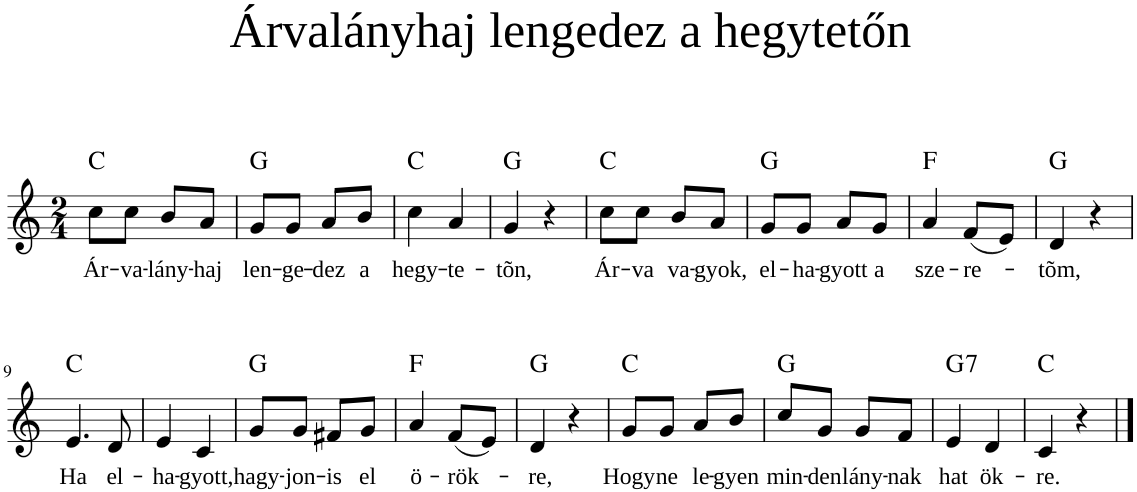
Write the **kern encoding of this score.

**kern	**text	**harte
*part1	*part1	*part1
*staff1	*staff1	*
*I"Piano	*	*
*I'Pno	*	*
*clefG2	*	*
*k[]	*	*
*M2/4	*	*
=1	=1	=1
!	!LO:LY:b	!
8cc\L	Ár-	C:maj
!	!LO:LY:b	!
8cc\J	-va-	.
!	!LO:LY:b	!
8b/L	-lány-	.
!	!LO:LY:b	!
8a/J	-haj	.
=2	=2	=2
!	!LO:LY:b	!
8g/L	len-	G:maj
!	!LO:LY:b	!
8g/J	-ge-	.
!	!LO:LY:b	!
8a/L	-dez	.
!	!LO:LY:b	!
8b/J	a	.
=3	=3	=3
!	!LO:LY:b	!
4cc\	hegy-	C:maj
!	!LO:LY:b	!
4a/	-te-	.
=4	=4	=4
!	!LO:LY:b	!
4g/	-tõn,	G:maj
4r	.	.
=5	=5	=5
!	!LO:LY:b	!
8cc\L	Ár-	C:maj
!	!LO:LY:b	!
8cc\J	-va	.
!	!LO:LY:b	!
8b/L	va-	.
!	!LO:LY:b	!
8a/J	-gyok,	.
=6	=6	=6
!	!LO:LY:b	!
8g/L	el-	G:maj
!	!LO:LY:b	!
8g/J	-ha-	.
!	!LO:LY:b	!
8a/L	-gyott	.
!	!LO:LY:b	!
8g/J	a	.
=7	=7	=7
!	!LO:LY:b	!
4a/	sze-	F:maj
!	!LO:LY:b	!
(8f/L	-re-	.
8e/J)	.	.
=8	=8	=8
!	!LO:LY:b	!
4d/	-tõm,	G:maj
4r	.	.
!!LO:LB:g=z
=9	=9	=9
!	!LO:LY:b	!
4.e/	Ha	C:maj
!	!LO:LY:b	!
8d/	el-	.
=10	=10	=10
!	!LO:LY:b	!
4e/	-ha-	.
!	!LO:LY:b	!
4c/	-gyott,	.
=11	=11	=11
!	!LO:LY:b	!
8g/L	hagy-	G:maj
!	!LO:LY:b	!
8g/J	-jon-	.
!	!LO:LY:b	!
8f#X/L	-is	.
!	!LO:LY:b	!
8g/J	el	.
=12	=12	=12
!	!LO:LY:b	!
4a/	ö-	F:maj
!	!LO:LY:b	!
(8f/L	-rök-	.
8e/J)	.	.
=13	=13	=13
!	!LO:LY:b	!
4d/	-re,	G:maj
4r	.	.
=14	=14	=14
!	!LO:LY:b	!
8g/L	Hogy	C:maj
!	!LO:LY:b	!
8g/J	ne	.
!	!LO:LY:b	!
8a/L	le-	.
!	!LO:LY:b	!
8b/J	-gyen	.
=15	=15	=15
!	!LO:LY:b	!
8cc/L	min-	G:maj
!	!LO:LY:b	!
8g/J	-den	.
!	!LO:LY:b	!
8g/L	lány-	.
!	!LO:LY:b	!
8f/J	-nak	.
=16	=16	=16
!	!LO:LY:b	!LO:H:kt=7
4e/	hat	G:7
!	!LO:LY:b	!
4d/	ök-	.
=17	=17	=17
!	!LO:LY:b	!
4c/	-re.	C:maj
4r	.	.
==	==	==
*-	*-	*-
